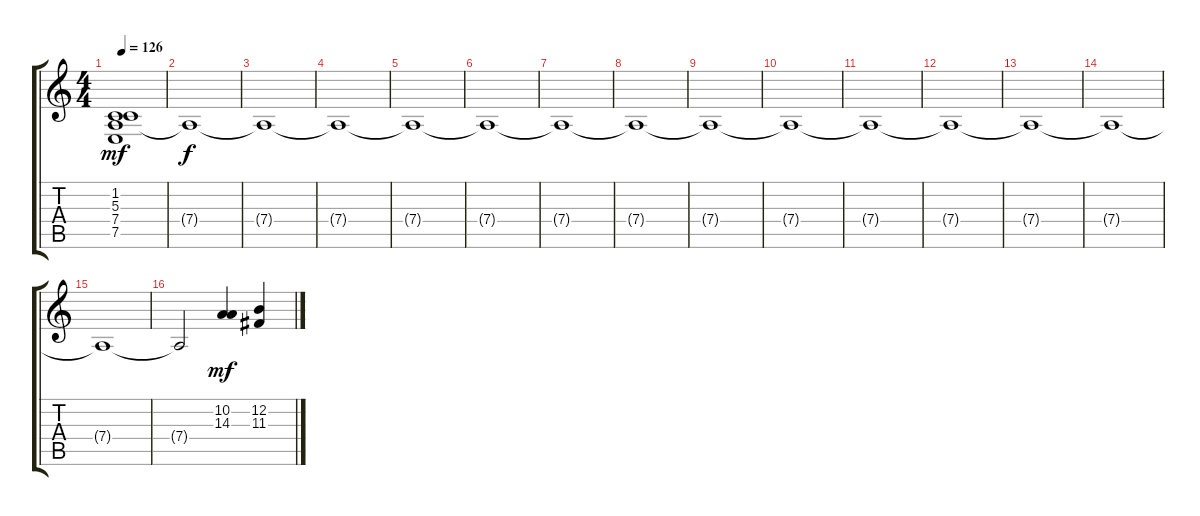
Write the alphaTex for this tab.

\track "" {instrument tenorsax}
\staff {score tabs}
\tuning (E4 B3 G3 D3 A2 E2) {hide}
\ts (4 4)
\tempo 126
\clef g2
\ks c
(1.2 5.3 7.4 7.5).1{dy mf} |
7.4{t}.1{dy f} |
7.4{t}.1 |
7.4{t}.1 |
7.4{t}.1 |
7.4{t}.1 |
7.4{t}.1 |
7.4{t}.1 |
7.4{t}.1 |
7.4{t}.1 |
7.4{t}.1 |
7.4{t}.1 |
7.4{t}.1 |
7.4{t}.1 |
7.4{t}.1 |
7.4{t}.2 (10.2 14.3).4{dy mf} (12.2 11.3).4
